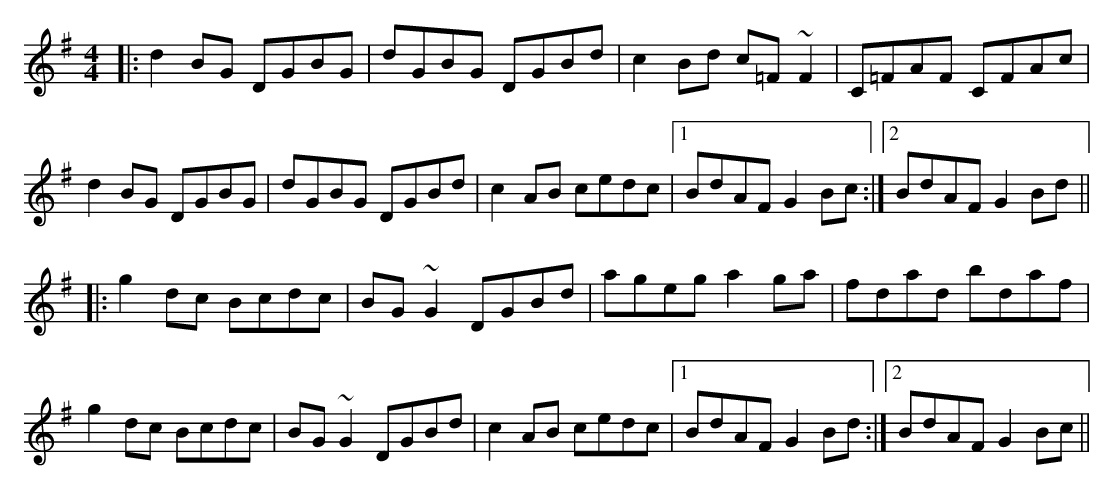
X:1
M:4/4
K:G
|:d2BG DGBG|dGBG DGBd|c2Bd c=F~F2|C=FAF CFAc|
d2BG DGBG|dGBG DGBd|c2AB cedc|1 BdAF G2Bc:|2 BdAF G2Bd||
|:g2dc Bcdc|BG~G2 DGBd|ageg a2ga|fdad bdaf|
g2dc Bcdc|BG~G2 DGBd|c2AB cedc|1 BdAF G2Bd:|2 BdAF G2Bc||
